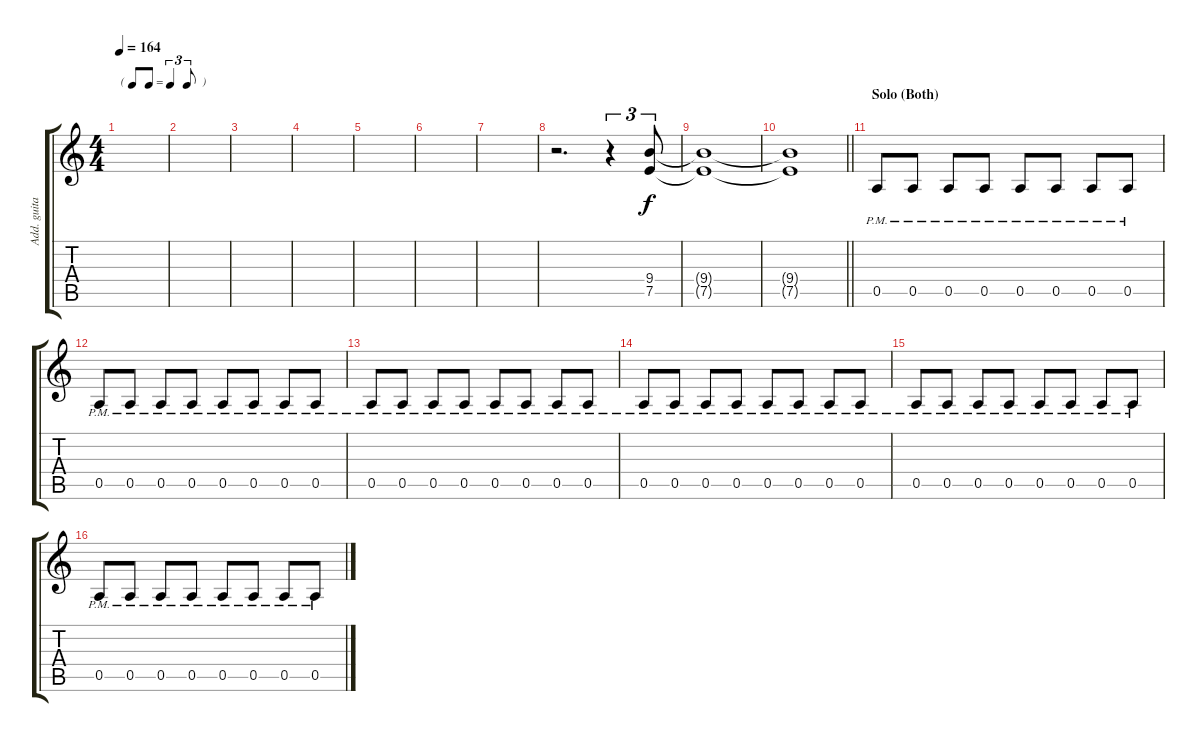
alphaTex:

\track ("Add. guitar" "Add. guita") {instrument distortionguitar}
\staff {score tabs}
\tuning (E4 B3 G3 D3 A2 E2) {hide}
\ts (4 4)
\tf triplet8th
\tempo 164
\clef g2
\ks c
|
|
|
|
|
|
|
r.2{d} r.4{tu (3 2)} (9.4 7.5).8{tu (3 2)} |
(9.4{t} 7.5{t}).1 |
\barLineRight lightlight
(9.4{t} 7.5{t}).1 |
\section ("" "Solo (Both)")
0.5{pm}.8 0.5{pm}.8 0.5{pm}.8 0.5{pm}.8 0.5{pm}.8 0.5{pm}.8 0.5{pm}.8 0.5{pm}.8 |
0.5{pm}.8 0.5{pm}.8 0.5{pm}.8 0.5{pm}.8 0.5{pm}.8 0.5{pm}.8 0.5{pm}.8 0.5{pm}.8 |
0.5{pm}.8 0.5{pm}.8 0.5{pm}.8 0.5{pm}.8 0.5{pm}.8 0.5{pm}.8 0.5{pm}.8 0.5{pm}.8 |
0.5{pm}.8 0.5{pm}.8 0.5{pm}.8 0.5{pm}.8 0.5{pm}.8 0.5{pm}.8 0.5{pm}.8 0.5{pm}.8 |
0.5{pm}.8 0.5{pm}.8 0.5{pm}.8 0.5{pm}.8 0.5{pm}.8 0.5{pm}.8 0.5{pm}.8 0.5{pm}.8 |
0.5{pm}.8 0.5{pm}.8 0.5{pm}.8 0.5{pm}.8 0.5{pm}.8 0.5{pm}.8 0.5{pm}.8 0.5{pm}.8
